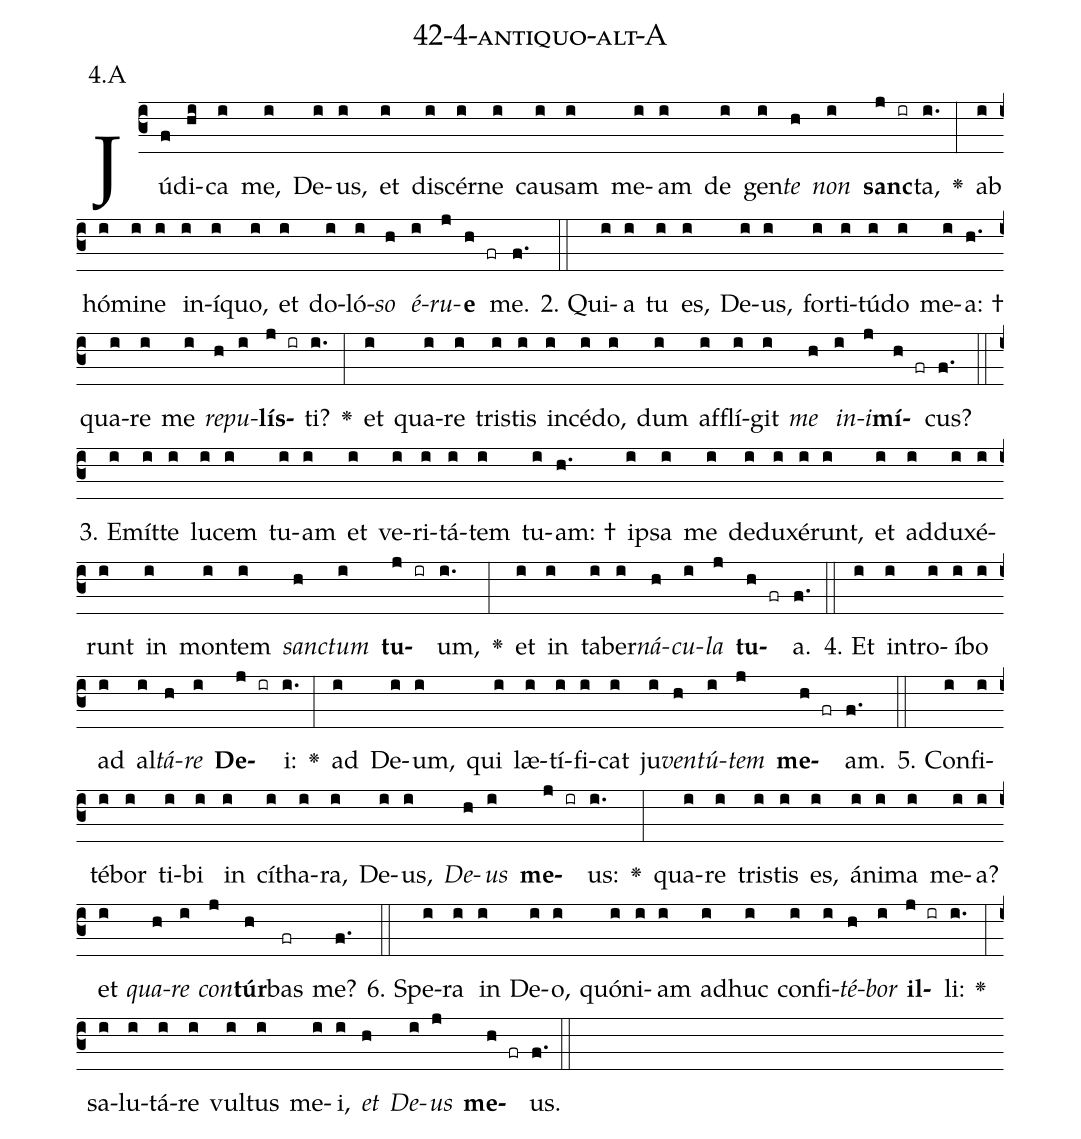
name: 42-4-antiquo-alt-A;
annotation: 4.A;
%%
(c3)Jú(f)di(hi)ca(i) me,(i) De(i)us,(i) et(i) di(i)scér(i)ne(i) cau(i)sam(i) me(i)am(i) de(i) gen(i)<i>te</i>(h) <i>non</i>(i) <b>sanc</b>(j ir)ta,(i.) <v>\greheightstar</v>(:) ab(i) hó(i)mi(i)ne(i) in(i)í(i)quo,(i) et(i) do(i)ló(i)<i>so</i>(h) <i>é</i>(i)<i>ru</i>(j)<b>e</b>(h fr) me.(f.) (::)
2. Qui(i)a(i) tu(i) es,(i) De(i)us,(i) for(i)ti(i)tú(i)do(i) me(i)a: †(h.) qua(i)re(i) me(i) <i>re</i>(h)<i>pu</i>(i)<b>lís</b>(j ir)ti?(i.) <v>\greheightstar</v>(:) et(i) qua(i)re(i) tris(i)tis(i) in(i)cé(i)do,(i) dum(i) af(i)flí(i)git(i) <i>me</i>(h) <i>in</i>(i)<i>i</i>(j)<b>mí</b>(h fr)cus?(f.) (::)
3. E(i)mít(i)te(i) lu(i)cem(i) tu(i)am(i) et(i) ve(i)ri(i)tá(i)tem(i) tu(i)am: †(h.) ip(i)sa(i) me(i) de(i)du(i)xé(i)runt,(i) et(i) ad(i)du(i)xé(i)runt(i) in(i) mon(i)tem(i) <i>sanc</i>(h)<i>tum</i>(i) <b>tu</b>(j ir)um,(i.) <v>\greheightstar</v>(:) et(i) in(i) ta(i)ber(i)<i>ná</i>(h)<i>cu</i>(i)<i>la</i>(j) <b>tu</b>(h fr)a.(f.) (::)
4. Et(i) in(i)tro(i)í(i)bo(i) ad(i) al(i)<i>tá</i>(h)<i>re</i>(i) <b>De</b>(j ir)i:(i.) <v>\greheightstar</v>(:) ad(i) De(i)um,(i) qui(i) læ(i)tí(i)fi(i)cat(i) ju(i)<i>ven</i>(h)<i>tú</i>(i)<i>tem</i>(j) <b>me</b>(h fr)am.(f.) (::)
5. Con(i)fi(i)té(i)bor(i) ti(i)bi(i) in(i) cí(i)tha(i)ra,(i) De(i)us,(i) <i>De</i>(h)<i>us</i>(i) <b>me</b>(j ir)us:(i.) <v>\greheightstar</v>(:) qua(i)re(i) tris(i)tis(i) es,(i) á(i)ni(i)ma(i) me(i)a?(i) et(i) <i>qua</i>(h)<i>re</i>(i) <i>con</i>(j)<b>túr</b>(h)bas(fr) me?(f.) (::)
6. Spe(i)ra(i) in(i) De(i)o,(i) quón(i)i(i)am(i) ad(i)huc(i) con(i)fi(i)<i>té</i>(h)<i>bor</i>(i) <b>il</b>(j ir)li:(i.) <v>\greheightstar</v>(:) sa(i)lu(i)tá(i)re(i) vul(i)tus(i) me(i)i,(i) <i>et</i>(h) <i>De</i>(i)<i>us</i>(j) <b>me</b>(h fr)us.(f.) (::)
